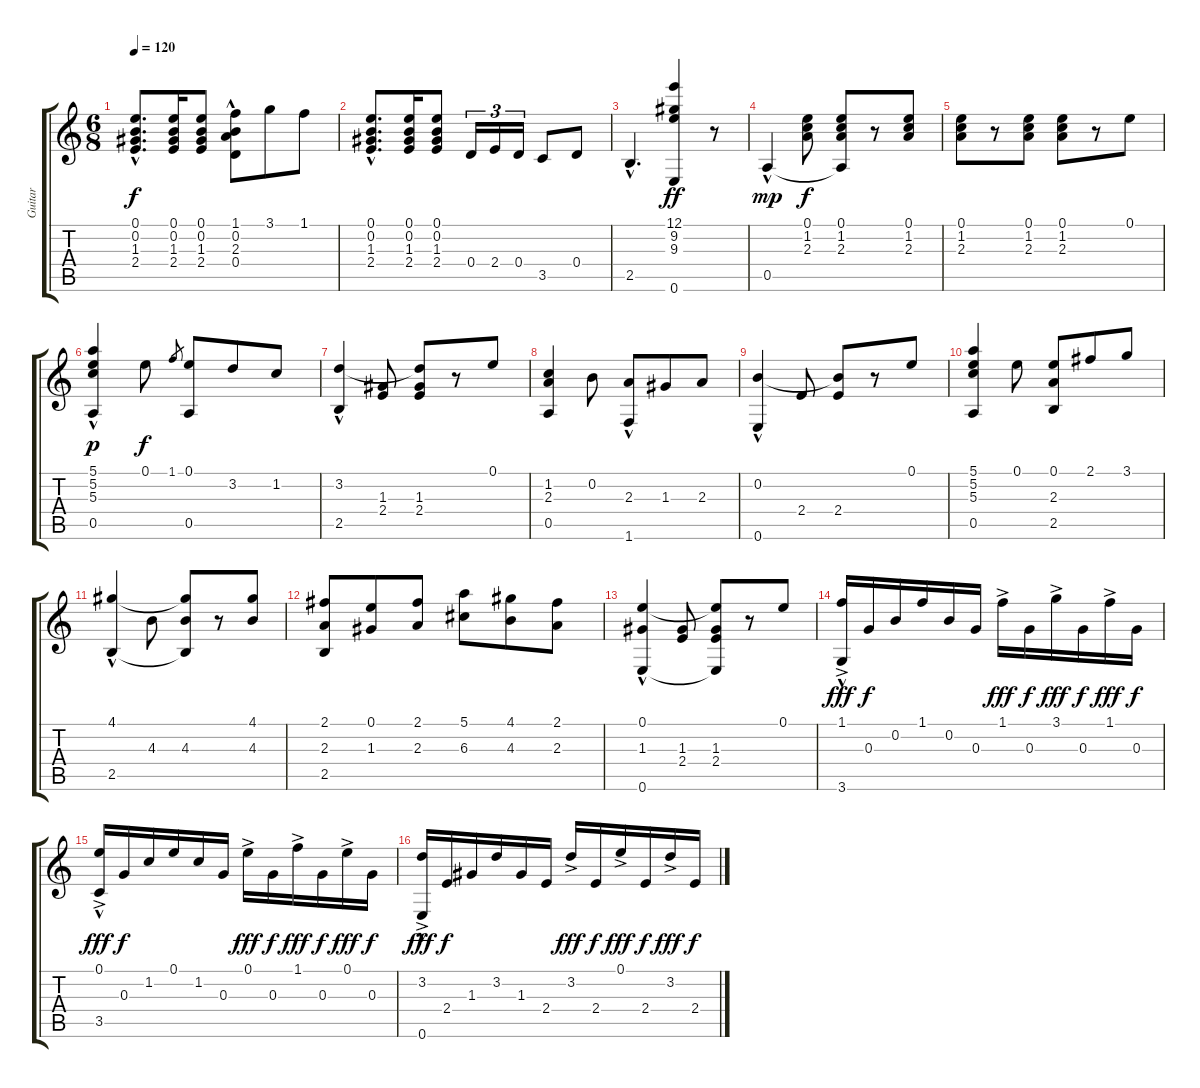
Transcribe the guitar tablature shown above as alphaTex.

\track ("Guitar" "Guitar") {instrument acousticguitarnylon}
\staff {score tabs}
\tuning (E4 B3 G3 D3 A2 E2) {hide}
\ts (6 8)
\tempo 120
\clef g2
\ks c
(0.1{hac} 0.2{hac} 1.3{hac} 2.4{hac}).8{d dy f instrument acousticguitarnylon} (0.1 0.2 1.3 2.4).16 (0.1 0.2 1.3 2.4).8 (1.1 0.2{hac} 2.3{hac} 0.4{hac}).8 3.1.8 1.1.8 |
(0.1{hac} 0.2{hac} 1.3{hac} 2.4{hac}).8{d} (0.1 0.2 1.3 2.4).16 (0.1 0.2 1.3 2.4).8 0.4.16{tu (3 2)} 2.4.16{tu (3 2)} 0.4.16{tu (3 2)} 3.5.8 0.4.8 |
2.5{hac}.4{d} (12.1 9.2 9.3 0.6).4{dy ff} r.8 |
0.5{hac}.4{dy mp} (0.1 1.2 2.3).8{dy f} (0.1 1.2 2.3 0.5{t}).8 r.8 (0.1 1.2 2.3).8 |
(0.1 1.2 2.3).8 r.8 (0.1 1.2 2.3).8 (0.1 1.2 2.3).8 r.8 0.1.8 |
(5.1 5.2 5.3 0.5{hac}).4{dy p} 0.1.8{dy f} 1.1.8{gr} (0.1 0.5).8 3.2.8 1.2.8 |
(3.2 2.5{hac}).4 (1.3 2.4).8 (3.2{t} 1.3 2.4).8 r.8 0.1.8 |
(1.2 2.3 0.5).4 0.2.8 (2.3 1.6{hac}).8 1.3.8 2.3.8 |
(0.2{hac} 0.6{hac}).4 2.4.8 (0.2{t} 2.4).8 r.8 0.1.8 |
(5.1 5.2 5.3 0.5).4 0.1.8 (0.1 2.3 2.5).8 2.1.8 3.1.8 |
(4.1{hac} 2.5{hac}).4 4.3.8 (4.1{t} 4.3 2.5{t}).8 r.8 (4.1 4.3).8 |
(2.1 2.3 2.5).8 (0.1 1.3).8 (2.1 2.3).8 (5.1 6.3).8 (4.1 4.3).8 (2.1 2.3).8 |
(0.1 1.3 0.6{hac}).4 (1.3 2.4).8 (0.1{t} 1.3 2.4 0.6{t}).8 r.8 0.1.8 |
(1.1{ac} 3.6{hac}).16{dy fff} 0.3.16{dy f} 0.2.16 1.1.16 0.2.16 0.3.16 1.1{ac}.16{dy fff} 0.3.16{dy f} 3.1{ac}.16{dy fff} 0.3.16{dy f} 1.1{ac}.16{dy fff} 0.3.16{dy f} |
(0.1{ac} 3.5{hac}).16{dy fff} 0.3.16{dy f} 1.2.16 0.1.16 1.2.16 0.3.16 0.1{ac}.16{dy fff} 0.3.16{dy f} 1.1{ac}.16{dy fff} 0.3.16{dy f} 0.1{ac}.16{dy fff} 0.3.16{dy f} |
(3.2{ac} 0.6{hac}).16{dy fff} 2.4.16{dy f} 1.3.16 3.2.16 1.3.16 2.4.16 3.2{ac}.16{dy fff} 2.4.16{dy f} 0.1{ac}.16{dy fff} 2.4.16{dy f} 3.2{ac}.16{dy fff} 2.4.16{dy f}
